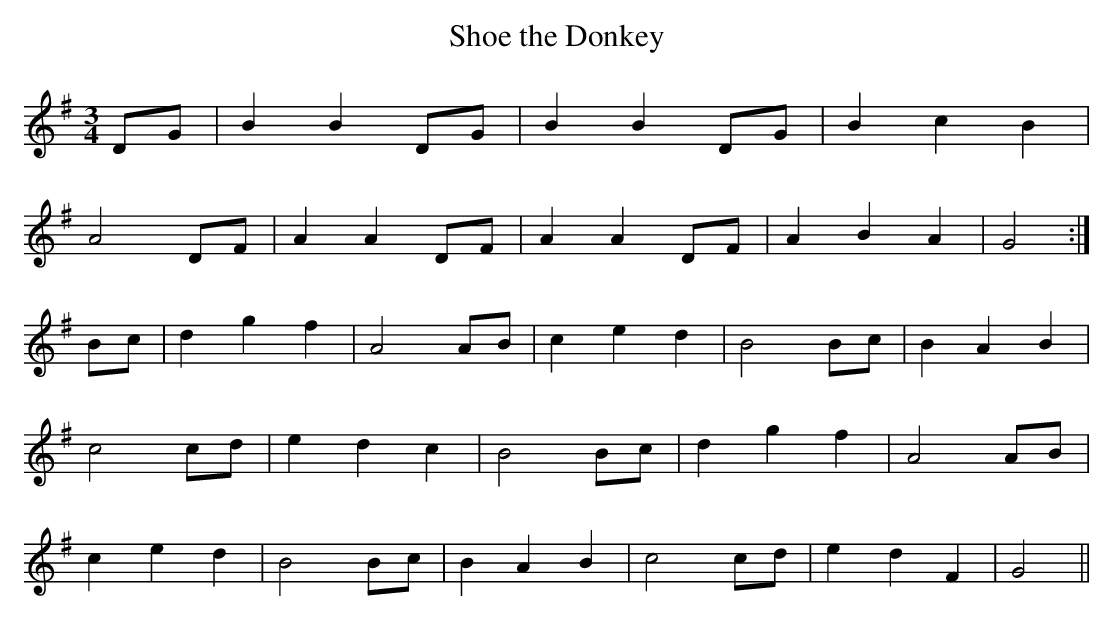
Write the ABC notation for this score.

X:1
T: Shoe the Donkey
M: 3/4
L: 1/4
K: G
D/G/|BB D/G/|BB D/G/|BcB|
A2 D/F/|AA D/F/|AA D/F/|ABA|G2 :|
B/c/|dgf|A2 A/B/|ced|B2 B/c/|BAB|
c2 c/d/|edc|B2B/c/|dgf|A2 A/B/|
ced|B2 B/c/|BAB|c2 c/d/|edF|G2 ||
